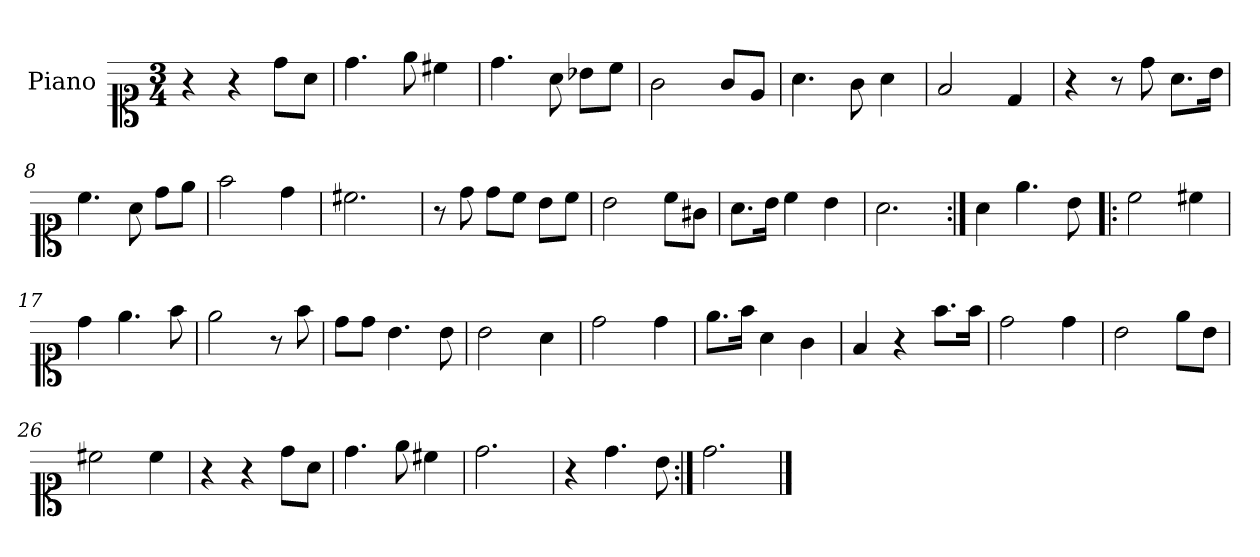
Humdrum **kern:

**kern
*part1
*staff1
*I"Piano
*I'Pno.
*clefC1
*k[]
*M3/4
=1
4r
4r
8dd\L
8a\J
=2
4.dd\
8ee\
4cc#X\
=3
4.dd\
8a\
8b-X\L
8cc\J
=4
2g\
8g/L
8e/J
=5
4.a\
8g\
4a\
=6
2f/
4d/
=7
4r
8r
8dd\
8.a\L
16b\Jk
=8
4.cc\
8a\
8dd\L
8ee\J
=9
2ff\
4dd\
=10
2.cc#X\
!!LO:LB:g=z
=11
8r
8dd\
8dd\L
8cc\J
8b\L
8cc\J
=12
2b\
8cc\L
8g#X\J
=13
8.a\L
16b\Jk
4cc\
4b\
=14
2.a\
=15:|!
4a\
4.ee\
8b\
=16!|:
2cc\
4cc#X\
=17
4dd\
4.ee\
8ff\
=18
2ee\
8r
8ff\
=19
8dd\L
8dd\J
4.b\
8b\
=20
2b\
4a\
!!LO:LB:g=z
=21
2dd\
4dd\
=22
8.ee\L
16ff\Jk
4a\
4g\
=23
4f/
4r
8.ff\L
16ff\Jk
=24
2dd\
4dd\
=25
2b\
8ee\L
8b\J
=26
2cc#X\
4cc#\
=27
4r
4r
8dd\L
8a\J
=28
4.dd\
8ee\
4cc#X\
=29
2.dd\
=30
4r
4.dd\
8b\
=31:|!
2.dd\
==
*-
